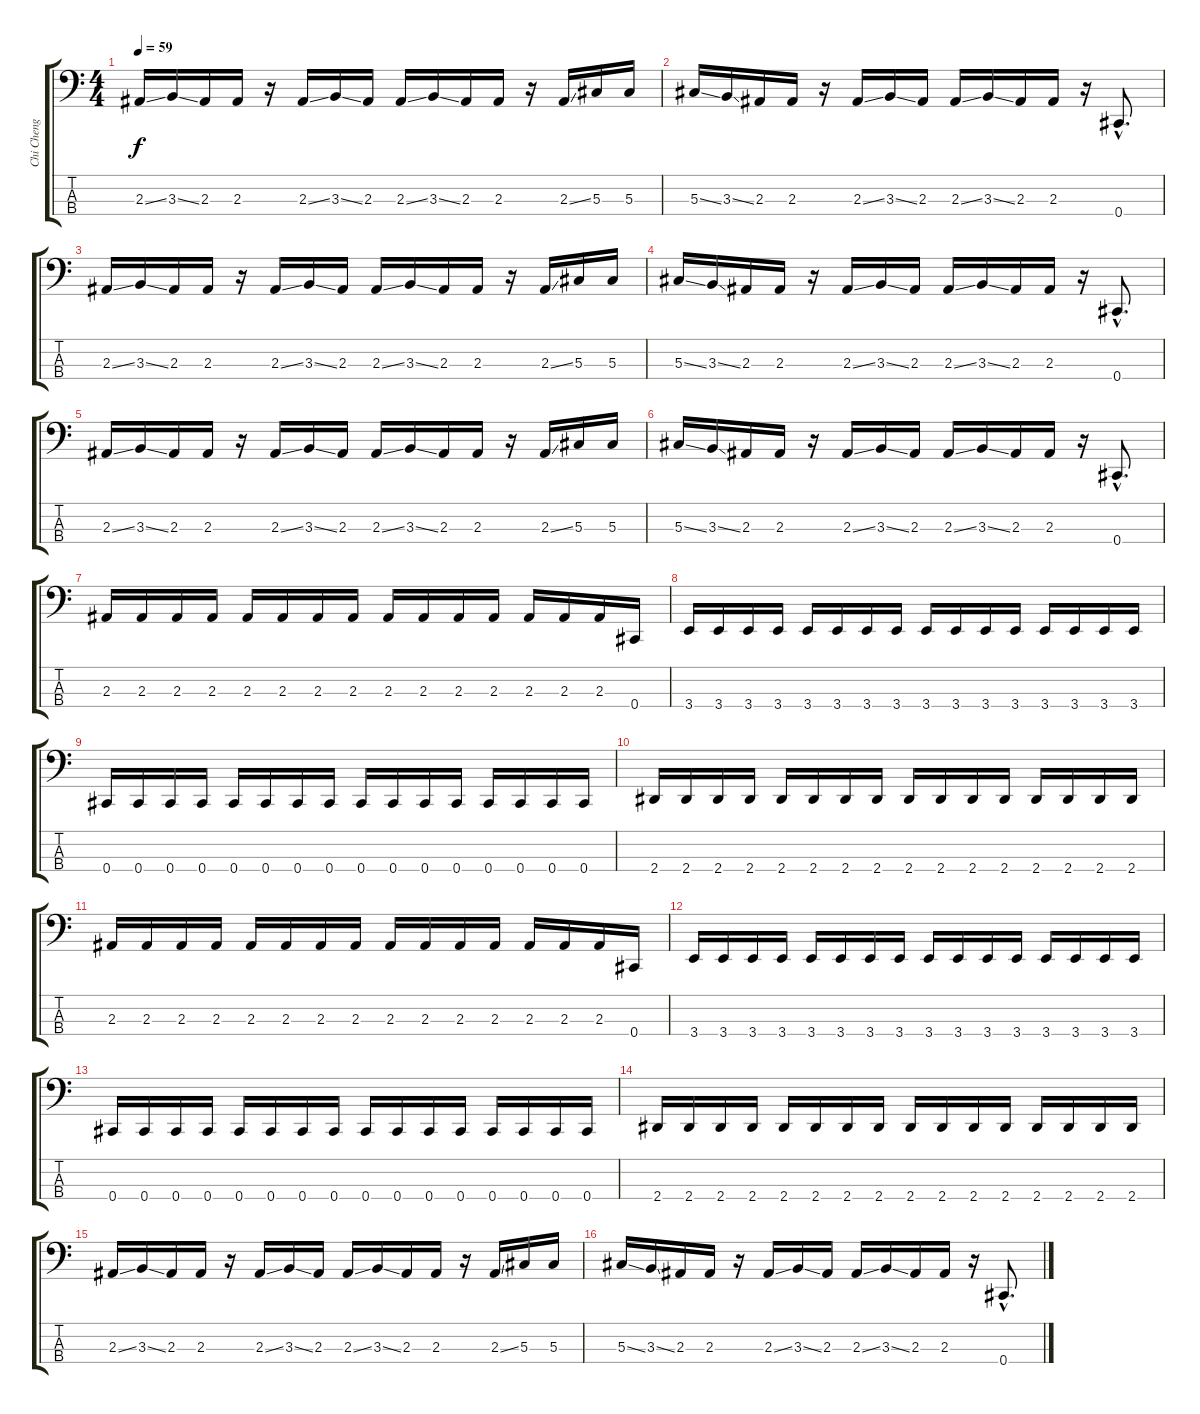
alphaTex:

\track ("Chi Cheng Bass guitars" "Chi Cheng ") {instrument electricbassfinger}
\staff {score tabs}
\tuning (Gb2 Db2 Ab1 Db1) {hide}
\ts (4 4)
\tempo 59
\clef f4
\ks c
2.3{ss}.16{dy f} 3.3{ss}.16 2.3.16 2.3.16 r.16 2.3{ss}.16 3.3{ss}.16 2.3.16 2.3{ss}.16 3.3{ss}.16 2.3.16 2.3.16 r.16 2.3{ss}.16 5.3.16 5.3.16 |
5.3{ss}.16 3.3{ss}.16 2.3.16 2.3.16 r.16 2.3{ss}.16 3.3{ss}.16 2.3.16 2.3{ss}.16 3.3{ss}.16 2.3.16 2.3.16 r.16 0.4{hac}.8{d} |
2.3{ss}.16 3.3{ss}.16 2.3.16 2.3.16 r.16 2.3{ss}.16 3.3{ss}.16 2.3.16 2.3{ss}.16 3.3{ss}.16 2.3.16 2.3.16 r.16 2.3{ss}.16 5.3.16 5.3.16 |
5.3{ss}.16 3.3{ss}.16 2.3.16 2.3.16 r.16 2.3{ss}.16 3.3{ss}.16 2.3.16 2.3{ss}.16 3.3{ss}.16 2.3.16 2.3.16 r.16 0.4{hac}.8{d} |
2.3{ss}.16 3.3{ss}.16 2.3.16 2.3.16 r.16 2.3{ss}.16 3.3{ss}.16 2.3.16 2.3{ss}.16 3.3{ss}.16 2.3.16 2.3.16 r.16 2.3{ss}.16 5.3.16 5.3.16 |
5.3{ss}.16 3.3{ss}.16 2.3.16 2.3.16 r.16 2.3{ss}.16 3.3{ss}.16 2.3.16 2.3{ss}.16 3.3{ss}.16 2.3.16 2.3.16 r.16 0.4{hac}.8{d} |
2.3.16 2.3.16 2.3.16 2.3.16 2.3.16 2.3.16 2.3.16 2.3.16 2.3.16 2.3.16 2.3.16 2.3.16 2.3.16 2.3.16 2.3.16 0.4.16 |
3.4.16 3.4.16 3.4.16 3.4.16 3.4.16 3.4.16 3.4.16 3.4.16 3.4.16 3.4.16 3.4.16 3.4.16 3.4.16 3.4.16 3.4.16 3.4.16 |
0.4.16 0.4.16 0.4.16 0.4.16 0.4.16 0.4.16 0.4.16 0.4.16 0.4.16 0.4.16 0.4.16 0.4.16 0.4.16 0.4.16 0.4.16 0.4.16 |
2.4.16 2.4.16 2.4.16 2.4.16 2.4.16 2.4.16 2.4.16 2.4.16 2.4.16 2.4.16 2.4.16 2.4.16 2.4.16 2.4.16 2.4.16 2.4.16 |
2.3.16 2.3.16 2.3.16 2.3.16 2.3.16 2.3.16 2.3.16 2.3.16 2.3.16 2.3.16 2.3.16 2.3.16 2.3.16 2.3.16 2.3.16 0.4.16 |
3.4.16 3.4.16 3.4.16 3.4.16 3.4.16 3.4.16 3.4.16 3.4.16 3.4.16 3.4.16 3.4.16 3.4.16 3.4.16 3.4.16 3.4.16 3.4.16 |
0.4.16 0.4.16 0.4.16 0.4.16 0.4.16 0.4.16 0.4.16 0.4.16 0.4.16 0.4.16 0.4.16 0.4.16 0.4.16 0.4.16 0.4.16 0.4.16 |
2.4.16 2.4.16 2.4.16 2.4.16 2.4.16 2.4.16 2.4.16 2.4.16 2.4.16 2.4.16 2.4.16 2.4.16 2.4.16 2.4.16 2.4.16 2.4.16 |
2.3{ss}.16 3.3{ss}.16 2.3.16 2.3.16 r.16 2.3{ss}.16 3.3{ss}.16 2.3.16 2.3{ss}.16 3.3{ss}.16 2.3.16 2.3.16 r.16 2.3{ss}.16 5.3.16 5.3.16 |
5.3{ss}.16 3.3{ss}.16 2.3.16 2.3.16 r.16 2.3{ss}.16 3.3{ss}.16 2.3.16 2.3{ss}.16 3.3{ss}.16 2.3.16 2.3.16 r.16 0.4{hac}.8{d}
